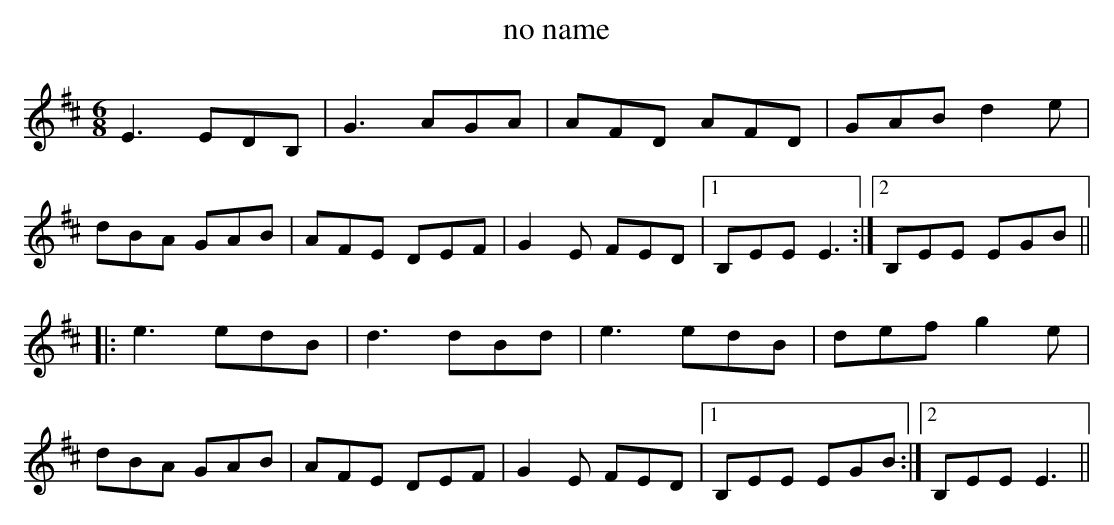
X:1
T:no name
M:6/8
K:Edor
E3 EDB,|G3 AGA|AFD AFD|GAB d2e|
dBA GAB|AFE DEF|G2E FED|1 B,EE E3:|2 B,EE EGB||
|:e3 edB|d3 dBd|e3 edB|def g2e|
dBA GAB|AFE DEF|G2E FED|1 B,EE EGB:|2 B,EE E3||
